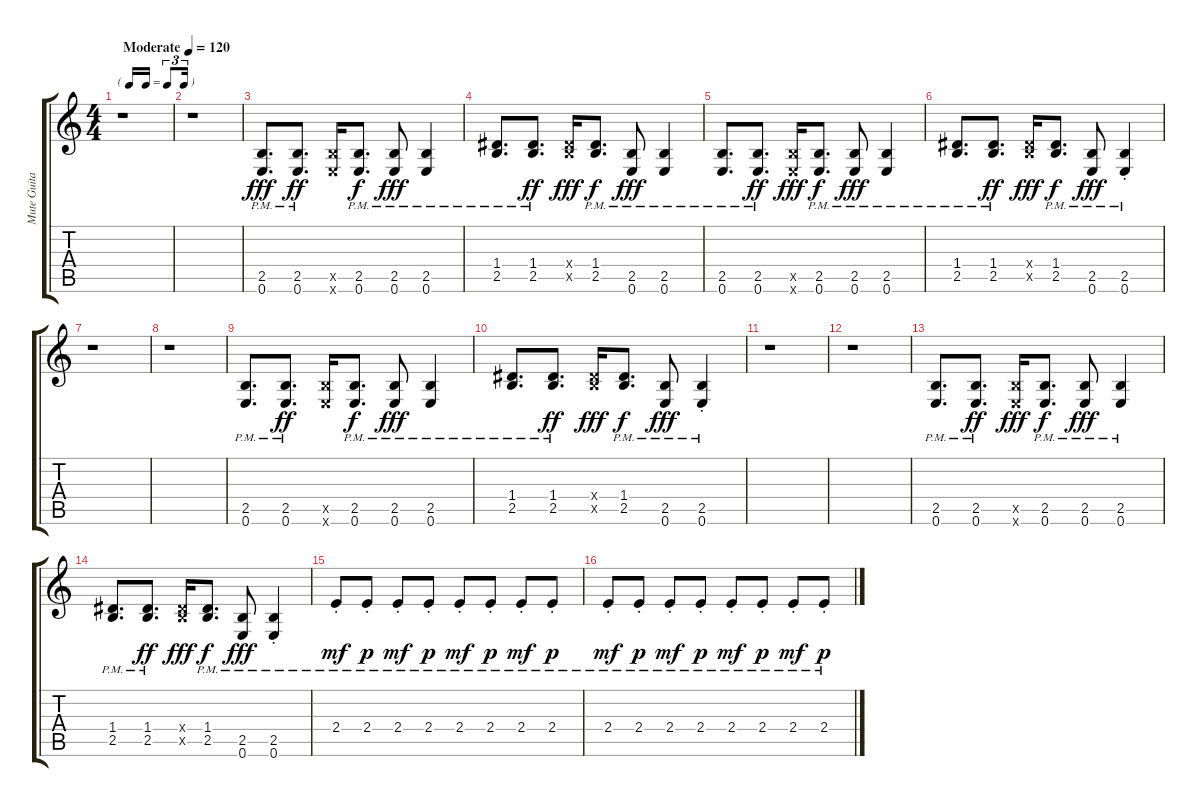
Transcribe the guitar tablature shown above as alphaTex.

\track ("Mute Guitar" "Mute Guita") {instrument overdrivenguitar}
\staff {score tabs}
\tuning (E4 B3 G3 D3 A2 E2) {hide}
\ts (4 4)
\tf triplet16th
\tempo (120 "Moderate")
\clef g2
\ks c
r.1{dy fff instrument overdrivenguitar} |
r.1 |
(2.5{pm} 0.6{pm}).8{d} (2.5{pm} 0.6{pm}).8{d dy ff} (2.5{x} 0.6{x}).16 (2.5{pm} 0.6{pm}).8{d dy f} (2.5{pm} 0.6{pm}).8{dy fff} (2.5{pm} 0.6{pm}).4 |
(1.4{pm} 2.5{pm}).8{d} (1.4{pm} 2.5{pm}).8{d dy ff} (1.4{x} 2.5{x}).16{dy fff} (1.4{pm} 2.5{pm}).8{d dy f} (2.5{pm} 0.6{pm}).8{dy fff} (2.5{pm} 0.6{pm}).4 |
(2.5{pm} 0.6{pm}).8{d} (2.5{pm} 0.6{pm}).8{d dy ff} (2.5{x} 0.6{x}).16{dy fff} (2.5{pm} 0.6{pm}).8{d dy f} (2.5{pm} 0.6{pm}).8{dy fff} (2.5{pm} 0.6{pm}).4 |
(1.4{pm} 2.5{pm}).8{d} (1.4{pm} 2.5{pm}).8{d dy ff} (1.4{x} 2.5{x}).16{dy fff} (1.4{pm} 2.5{pm}).8{d dy f} (2.5{pm} 0.6{pm}).8{dy fff} (2.5{pm st} 0.6{pm st}).4 |
r.1 |
r.1 |
(2.5{pm} 0.6{pm}).8{d} (2.5{pm} 0.6{pm}).8{d dy ff} (2.5{x} 0.6{x}).16 (2.5{pm} 0.6{pm}).8{d dy f} (2.5{pm} 0.6{pm}).8{dy fff} (2.5{pm} 0.6{pm}).4 |
(1.4{pm} 2.5{pm}).8{d} (1.4{pm} 2.5{pm}).8{d dy ff} (1.4{x} 2.5{x}).16{dy fff} (1.4{pm} 2.5{pm}).8{d dy f} (2.5{pm} 0.6{pm}).8{dy fff} (2.5{pm st} 0.6{pm st}).4 |
r.1 |
r.1 |
(2.5{pm} 0.6{pm}).8{d} (2.5{pm} 0.6{pm}).8{d dy ff} (2.5{x} 0.6{x}).16{dy fff} (2.5{pm} 0.6{pm}).8{d dy f} (2.5{pm} 0.6{pm}).8{dy fff} (2.5{pm} 0.6{pm}).4 |
(1.4{pm} 2.5{pm}).8{d} (1.4{pm} 2.5{pm}).8{d dy ff} (1.4{x} 2.5{x}).16{dy fff} (1.4{pm} 2.5{pm}).8{d dy f} (2.5{pm} 0.6{pm}).8{dy fff} (2.5{pm st} 0.6{pm st}).4 |
2.4{pm st}.8{dy mf} 2.4{pm st}.8{dy p} 2.4{pm st}.8{dy mf} 2.4{pm st}.8{dy p} 2.4{pm st}.8{dy mf} 2.4{pm st}.8{dy p} 2.4{pm st}.8{dy mf} 2.4{pm st}.8{dy p} |
2.4{pm st}.8{dy mf} 2.4{pm st}.8{dy p} 2.4{pm st}.8{dy mf} 2.4{pm st}.8{dy p} 2.4{pm st}.8{dy mf} 2.4{pm st}.8{dy p} 2.4{pm st}.8{dy mf} 2.4{pm st}.8{dy p}
